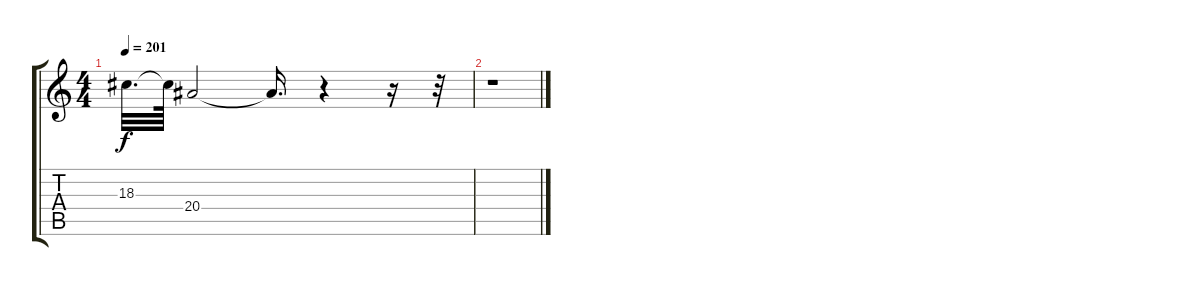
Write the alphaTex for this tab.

\track "" {instrument celesta}
\staff {score tabs}
\tuning (E4 B3 G3 D3 A2 E2) {hide}
\ts (4 4)
\tempo 201
\clef g2
\ks c
18.3{t}.32{d dy f} 18.3{t}.64 20.4.2 20.4{t}.16{d} r.4 r.16 r.32 |
r.1
